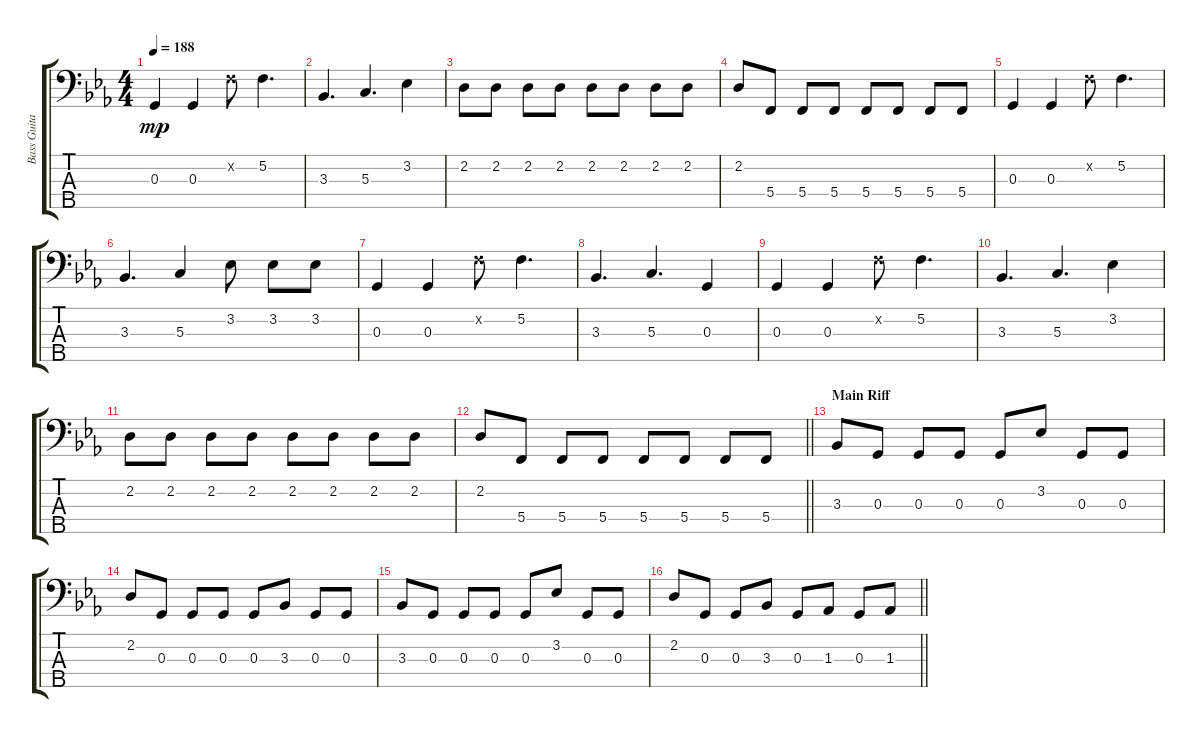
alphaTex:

\track ("Bass Guitar" "Bass Guita") {instrument electricbassfinger}
\staff {score tabs}
\tuning (F2 C2 G1 C1 G0) {hide}
\ts (4 4)
\tempo 188
\clef f4
\ks eb
0.3.4{dy mp} 0.3.4 5.2{x}.8 5.2.4{d} |
3.3.4{d} 5.3.4{d} 3.2.4 |
2.2.8 2.2.8 2.2.8 2.2.8 2.2.8 2.2.8 2.2.8 2.2.8 |
2.2.8 5.4.8 5.4.8 5.4.8 5.4.8 5.4.8 5.4.8 5.4.8 |
0.3.4 0.3.4 5.2{x}.8 5.2.4{d} |
3.3.4{d} 5.3.4 3.2.8 3.2.8 3.2.8 |
0.3.4 0.3.4 5.2{x}.8 5.2.4{d} |
3.3.4{d} 5.3.4{d} 0.3.4 |
0.3.4 0.3.4 5.2{x}.8 5.2.4{d} |
3.3.4{d} 5.3.4{d} 3.2.4 |
2.2.8 2.2.8 2.2.8 2.2.8 2.2.8 2.2.8 2.2.8 2.2.8 |
\barLineRight lightlight
2.2.8 5.4.8 5.4.8 5.4.8 5.4.8 5.4.8 5.4.8 5.4.8 |
\section ("" "Main Riff")
3.3.8 0.3.8 0.3.8 0.3.8 0.3.8 3.2.8 0.3.8 0.3.8 |
2.2.8 0.3.8 0.3.8 0.3.8 0.3.8 3.3.8 0.3.8 0.3.8 |
3.3.8 0.3.8 0.3.8 0.3.8 0.3.8 3.2.8 0.3.8 0.3.8 |
\barLineRight lightlight
2.2.8 0.3.8 0.3.8 3.3.8 0.3.8 1.3.8 0.3.8 1.3.8
